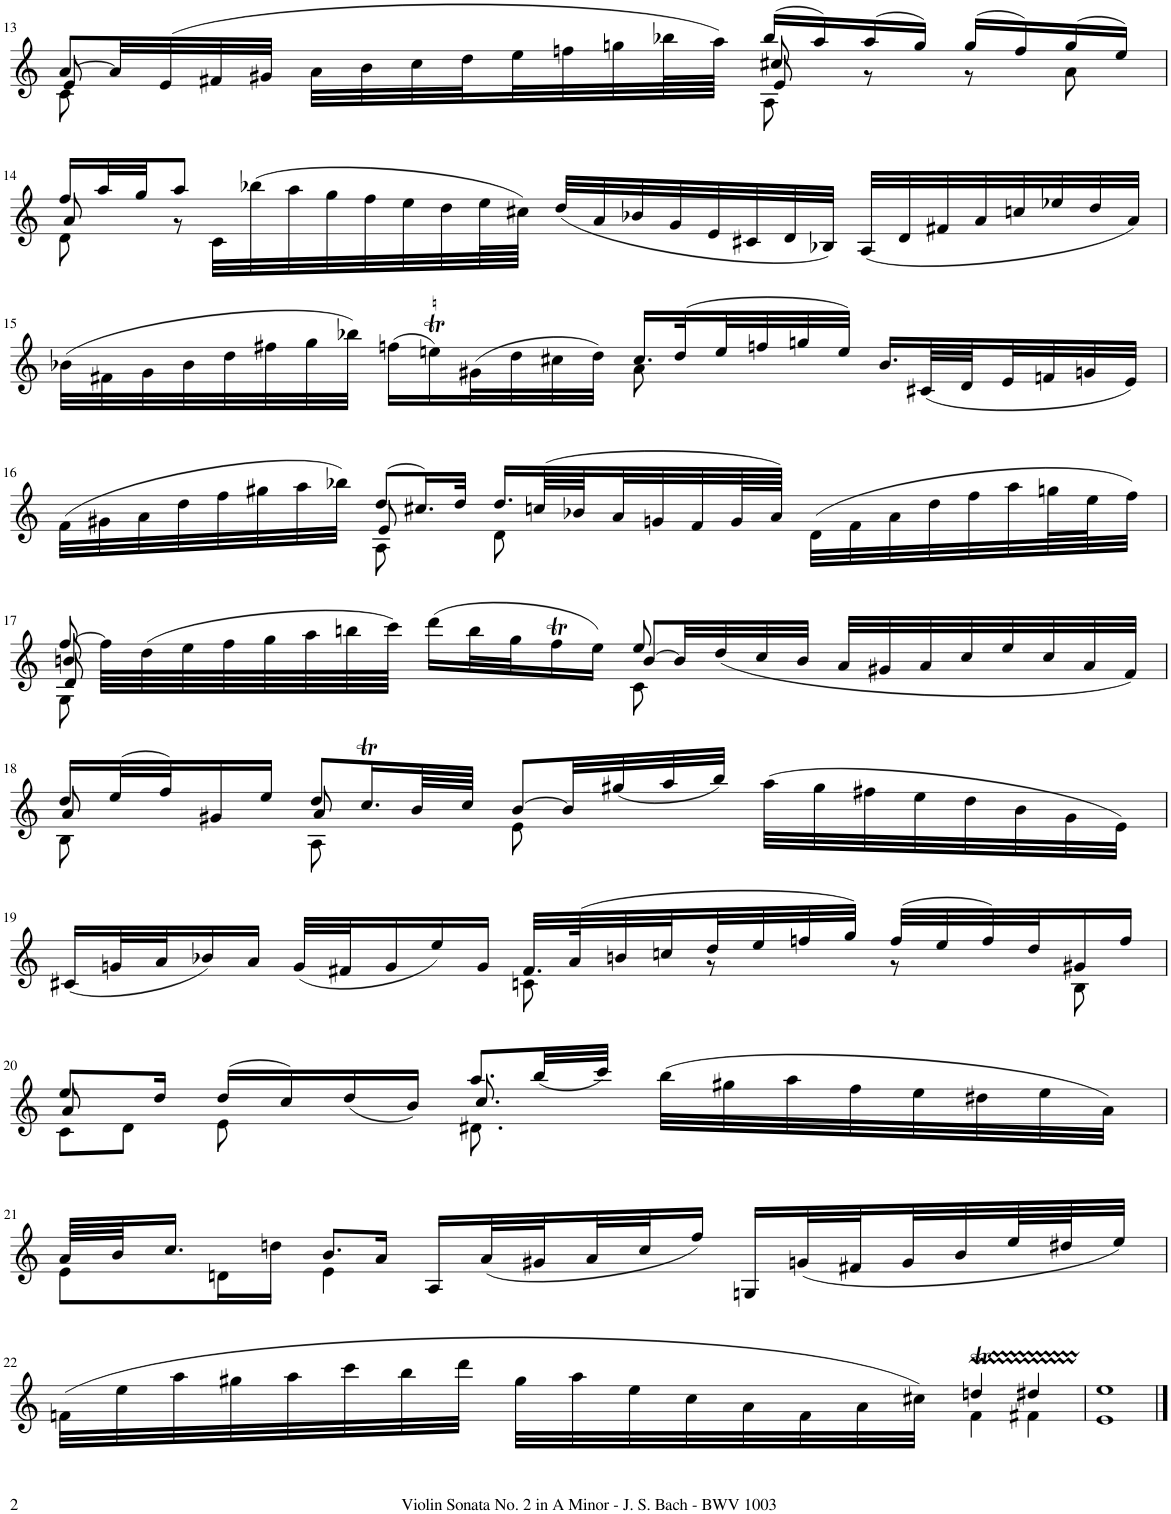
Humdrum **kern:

**kern
*part1
*staff1
*I"Violin
*I'Vln.
!!LO:PB:g=z
*clefG2
*k[]
*M4/4
*met(c)
=13
*^
*	*^
*	*	*^
[8a/L	8c\	8e/	2ryy
32a/LL]	8ryy	8ryy	.
(32e/	.	.	.
32f#X/	.	.	.
32g#X/JJJ	.	.	.
32a\LLL	4ryy	4ryy	.
32b\	.	.	.
32cc\	.	.	.
32dd\J	.	.	.
32ee\L	.	.	.
32ffn\	.	.	.
32ggn\	.	.	.
64bb-X\L	.	.	.
64aa\JJJJ)	.	.	.
(16bb-/LL	8A\	8cc#X/	8e/
16aa/)	.	.	.
(16aa/	8r	8ryy	8ryy
16gg/JJ)	.	.	.
(16gg/LL	8r	4ryy	4ryy
16ff/)	.	.	.
(16gg/	8a\	.	.
16ee/JJ)	.	.	.
*	*	*v	*v
!!LO:LB:g=z
=14	=14	=14
16ff/LL	8d\	8a/
32aa/L	.	.
32gg/JJ	.	.
8aa/J	8r	8ryy
32c\LLL	4ryy	4ryy
(32bb-X\	.	.
32aa\	.	.
32gg\	.	.
32ff\	.	.
32ee\	.	.
32dd\	.	.
64ee\L	.	.
64cc#X\JJJJ)	.	.
(32dd/LLL	2ryy	2ryy
32a/	.	.
32b-X/	.	.
32g/	.	.
32e/	.	.
32c#X/	.	.
32d/	.	.
32B-X/JJJ)	.	.
(32A/LLL	.	.
32d/	.	.
32f#X/	.	.
32a/	.	.
32ccn/	.	.
32ee-X/	.	.
32dd/	.	.
32a/JJJ)	.	.
*	*v	*v
!!LO:LB:g=z
=15	=15
(32b-X\LLL	2ryy
32f#X\	.
32g\	.
32b-\	.
32dd\	.
32ff#X\	.
32gg\	.
32bb-X\JJJ)	.
(16ffn\LL	.
16eent\)	.
(32g#X\L	.
32dd\	.
32cc#X\	.
32dd\JJJ)	.
16.cc#/LL	8a\
(32dd/L	.
32ee/L	8ryy
32ffn/	.
32ggn/	.
32ee/JJJ)	.
16.b-/LL	4ryy
(64c#X/LL	.
64d/JJ	.
32e/L	.
32fn/	.
32gn/	.
32e/JJJ)	.
!!LO:LB:g=z	!!
=16	=16
*	*^
(32f\LLL	4ryy	4ryy
32g#X\	.	.
32a\	.	.
32dd\	.	.
32ff\	.	.
32gg#X\	.	.
32aa\	.	.
32bb-X\JJJ)	.	.
(8dd/L	8A\	8e/
16.cc#X/L)	8ryy	8ryy
32dd/JJk	.	.
16.dd/LL	8d\	2ryy
(64ccn/LL	.	.
64b-X/JJ	.	.
32a/L	8ryy	.
32gn/	.	.
32f/	.	.
64g/L	.	.
64a/JJJJ)	.	.
(32d\LLL	4ryy	.
32f\	.	.
32a\	.	.
32dd\	.	.
32ff\	.	.
32aa\	.	.
64ggn\L	.	.
64ee\J	.	.
32ff\JJJ)	.	.
!!LO:LB:g=z	!!	!!
=17	=17	=17
*	*	*^
[8ff/	8G\	8bn/	8d/
64ff\LLLL]	8ryy	8ryy	8ryy
(64dd\	.	.	.
64ee\	.	.	.
64ff\	.	.	.
64gg\	.	.	.
64aa\	.	.	.
64bbn\	.	.	.
64ccc\JJJJ)	.	.	.
(16ddd\LL	4ryy	4ryy	4ryy
32bb\L	.	.	.
32gg\J	.	.	.
16ffT\	.	.	.
16ee\JJ)	.	.	.
8ee/	8c\	[8b/L	2ryy
8ryy	8ryy	32b/LL]	.
.	.	(32dd/	.
.	.	32cc/	.
.	.	32b/JJJ	.
4ryy	4ryy	32a/LLL	.
.	.	32g#X/	.
.	.	32a/	.
.	.	32cc/	.
.	.	32ee/	.
.	.	32cc/	.
.	.	32a/	.
.	.	32f/JJJ)	.
*	*	*v	*v
!!LO:LB:g=z
=18	=18	=18
16dd/LL	8B\	8a/
(32ee/L	.	.
32ff/J)	.	.
16g#X/	8ryy	8ryy
16ee/JJ	.	.
8dd/L	8A\	8a/
16.ccT/L	8ryy	8ryy
64b/LL	.	.
64cc/JJJJ	.	.
[8b/L	8e\	2ryy
32b/LL]	8ryy	.
(32gg#X/	.	.
32aa/	.	.
32bb/JJJ)	.	.
(32aa\LLL	4ryy	.
32gg#\	.	.
32ff#X\	.	.
32ee\	.	.
32dd\	.	.
32b\	.	.
32g#\	.	.
32e\JJJ)	.	.
*	*v	*v
!!LO:LB:g=z
=19	=19
(16c#X/LL	2ryy
32gn/L	.
32a/J	.
16b-X/)	.
16a/JJ	.
(32g/LLL	.
32f#X/J	.
16g/	.
16ee/)	.
16g/JJ	.
32.f#/LLL	8cn\
(64a/K	.
32bn/	.
32ccn/J	.
32dd/L	8r
32ee/	.
32ffn/	.
32gg/JJJ)	.
(32ff/LLL	8r
32ee/	.
32ff/)	.
32dd/J	.
16g#X/	8B\
16ff/JJ	.
!!LO:LB:g=z	!!
=20	=20
*	*^
8.ee/L	8c\L	8a/
.	8d\J	8ryy
16dd/Jk	.	.
(16dd/LL	8e\	4ryy
16cc/)	.	.
(16dd/	8ryy	.
16b/JJ)	.	.
8.aa/L	8.d#X\	8.cc/
(32bb/LL	16ryy	16ryy
32ccc/JJJ)	.	.
(32bb\LLL	4ryy	4ryy
32gg#X\	.	.
32aa\	.	.
32ff\	.	.
32ee\	.	.
32dd#X\	.	.
32ee\	.	.
32a\JJJ)	.	.
*	*v	*v
!!LO:LB:g=z
=21	=21
64a/LLLL	8e\L
64b/JJ	.
16.cc/JJ	.
8ryy	16dn\L
.	16ddn\JJ
8.b/L	4e\
16a/Jk	.
16A/LL	2ryy
(32a/L	.
32g#X/J	.
32a/L	.
32cc/J	.
16ff/JJ)	.
16Gn/LL	.
(32gn/L	.
32f#X/J	.
32g/L	.
32b/	.
64ee/L	.
64dd#X/J	.
32ee/JJJ)	.
!!LO:LB:g=z	!!
=22	=22
(32fn\LLL	2ryy
32ee\	.
32aa\	.
32gg#X\	.
32aa\	.
32ccc\	.
32bb\	.
32ddd\JJJ	.
32gg#\LLL	.
32aa\	.
32ee\	.
32cc\	.
32a\	.
32f\	.
32a\	.
32cc#X\JJJ)	.
4ddn/	4f\
4dd#XTTT/	4f#X\
*v	*v
=23
1e;< 1ee;<
==
*-
